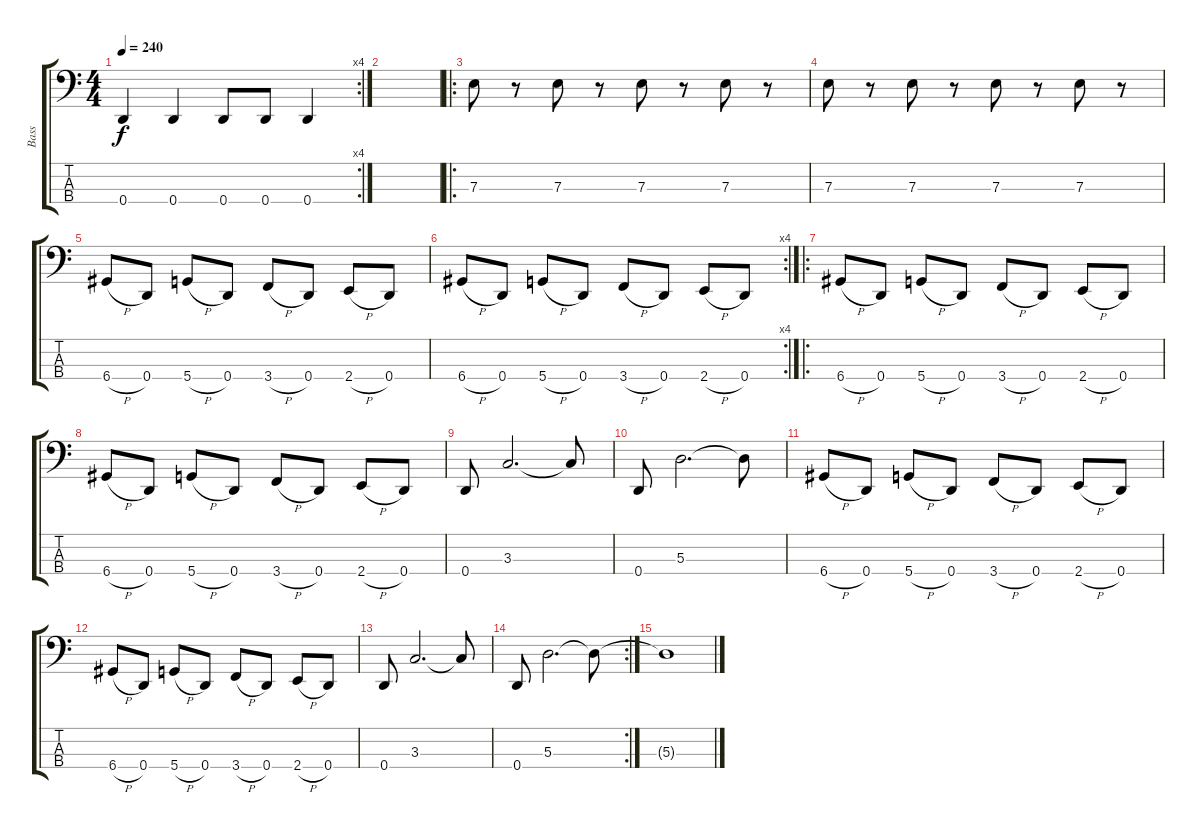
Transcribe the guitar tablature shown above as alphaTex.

\track ("Bass" "Bass") {instrument electricbasspick}
\staff {score tabs}
\tuning (G2 D2 A1 D1) {hide}
\rc 4
\ts (4 4)
\tempo 240
\clef f4
\ks c
0.4.4{dy f} 0.4.4 0.4.8 0.4.8 0.4.4 |
|
\ro
7.3.8 r.8 7.3.8 r.8 7.3.8 r.8 7.3.8 r.8 |
7.3.8 r.8 7.3.8 r.8 7.3.8 r.8 7.3.8 r.8 |
6.4{h}.8 0.4.8 5.4{h}.8 0.4.8 3.4{h}.8 0.4.8 2.4{h}.8 0.4.8 |
\rc 4
6.4{h}.8 0.4.8 5.4{h}.8 0.4.8 3.4{h}.8 0.4.8 2.4{h}.8 0.4.8 |
\ro
6.4{h}.8 0.4.8 5.4{h}.8 0.4.8 3.4{h}.8 0.4.8 2.4{h}.8 0.4.8 |
6.4{h}.8 0.4.8 5.4{h}.8 0.4.8 3.4{h}.8 0.4.8 2.4{h}.8 0.4.8 |
0.4.8 3.3.2{d} 3.3{t}.8 |
0.4.8 5.3.2{d} 5.3{t}.8 |
6.4{h}.8 0.4.8 5.4{h}.8 0.4.8 3.4{h}.8 0.4.8 2.4{h}.8 0.4.8 |
6.4{h}.8 0.4.8 5.4{h}.8 0.4.8 3.4{h}.8 0.4.8 2.4{h}.8 0.4.8 |
0.4.8 3.3.2{d} 3.3{t}.8 |
\rc 2
0.4.8 5.3.2{d} 5.3{t}.8 |
5.3{t}.1
